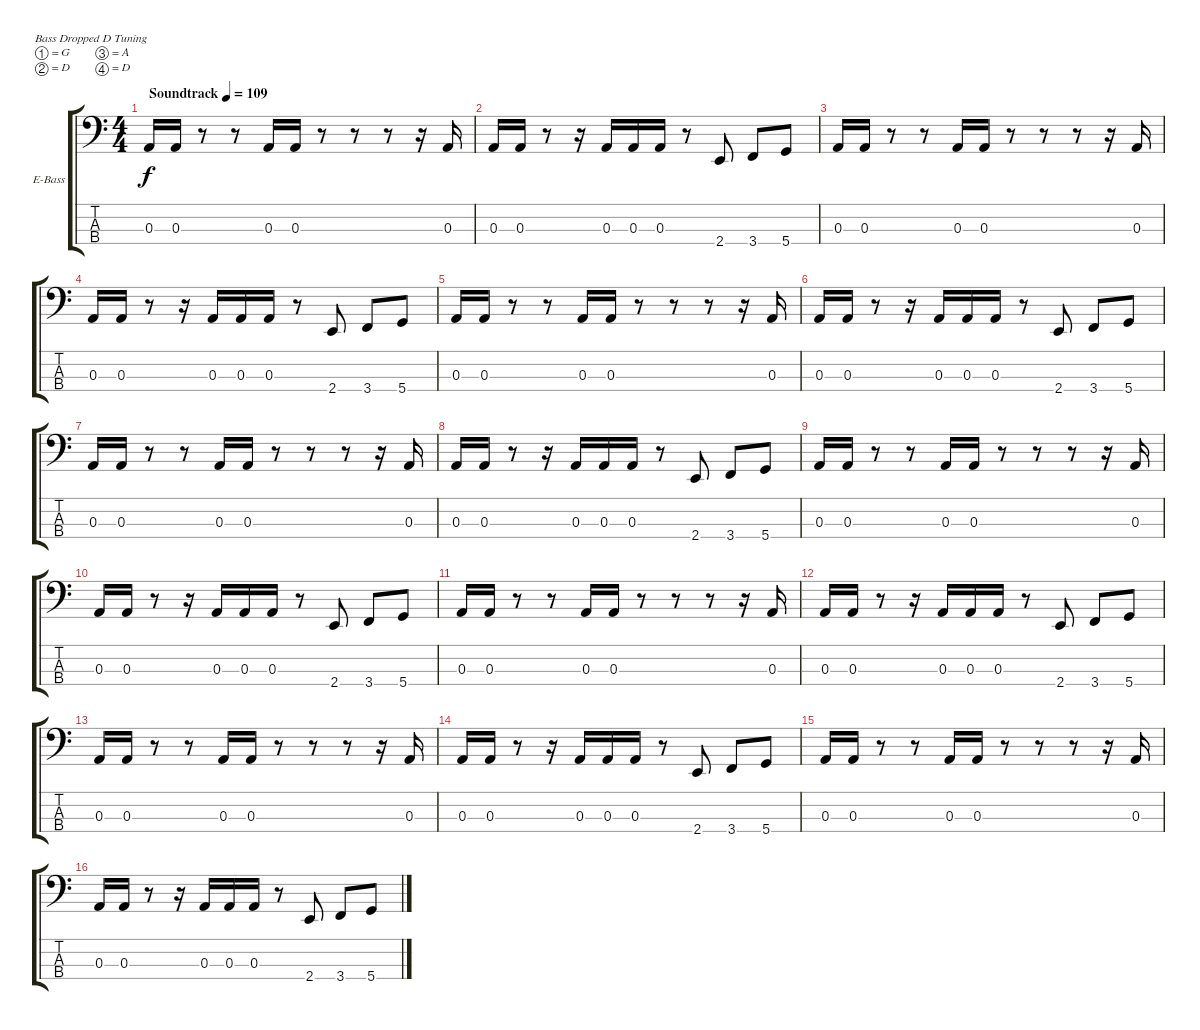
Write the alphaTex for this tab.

\bracketExtendMode groupsimilarinstruments
\firstSystemTrackNameOrientation horizontal
\otherSystemsTrackNameOrientation horizontal
\track ("Bass" "E-Bass") {instrument electricbassfinger}
\staff {score tabs}
\tuning (G2 D2 A1 D1)
\ts (4 4)
\beaming (8 2 2 2 2)
\tempo (109 "Soundtrack")
\clef f4
\ks c
0.3.16{dy f instrument electricbassfinger} 0.3.16 r.8 r.8 0.3.16 0.3.16 r.8 r.8 r.8 r.16 0.3.16 |
0.3.16 0.3.16 r.8 r.16 0.3.16 0.3.16 0.3.16 r.8 2.4.8 3.4.8 5.4.8 |
0.3.16 0.3.16 r.8 r.8 0.3.16 0.3.16 r.8 r.8 r.8 r.16 0.3.16 |
0.3.16 0.3.16 r.8 r.16 0.3.16 0.3.16 0.3.16 r.8 2.4.8 3.4.8 5.4.8 |
0.3.16 0.3.16 r.8 r.8 0.3.16 0.3.16 r.8 r.8 r.8 r.16 0.3.16 |
0.3.16 0.3.16 r.8 r.16 0.3.16 0.3.16 0.3.16 r.8 2.4.8 3.4.8 5.4.8 |
0.3.16 0.3.16 r.8 r.8 0.3.16 0.3.16 r.8 r.8 r.8 r.16 0.3.16 |
0.3.16 0.3.16 r.8 r.16 0.3.16 0.3.16 0.3.16 r.8 2.4.8 3.4.8 5.4.8 |
0.3.16 0.3.16 r.8 r.8 0.3.16 0.3.16 r.8 r.8 r.8 r.16 0.3.16 |
0.3.16 0.3.16 r.8 r.16 0.3.16 0.3.16 0.3.16 r.8 2.4.8 3.4.8 5.4.8 |
0.3.16 0.3.16 r.8 r.8 0.3.16 0.3.16 r.8 r.8 r.8 r.16 0.3.16 |
0.3.16 0.3.16 r.8 r.16 0.3.16 0.3.16 0.3.16 r.8 2.4.8 3.4.8 5.4.8 |
0.3.16 0.3.16 r.8 r.8 0.3.16 0.3.16 r.8 r.8 r.8 r.16 0.3.16 |
0.3.16 0.3.16 r.8 r.16 0.3.16 0.3.16 0.3.16 r.8 2.4.8 3.4.8 5.4.8 |
0.3.16 0.3.16 r.8 r.8 0.3.16 0.3.16 r.8 r.8 r.8 r.16 0.3.16 |
0.3.16 0.3.16 r.8 r.16 0.3.16 0.3.16 0.3.16 r.8 2.4.8 3.4.8 5.4.8
